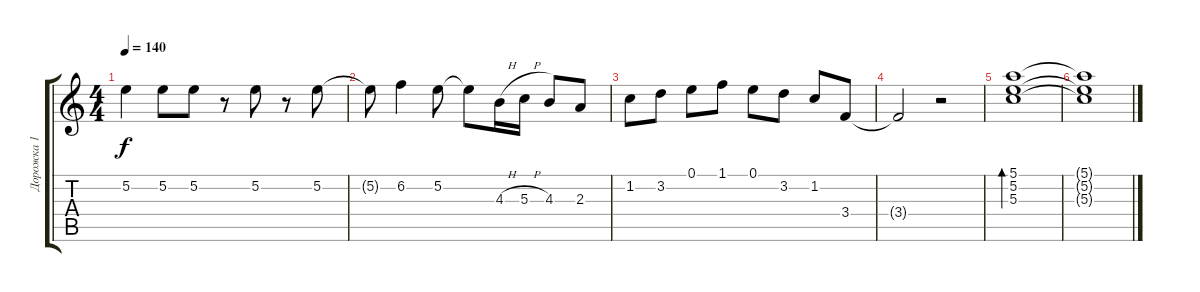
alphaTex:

\track ("Дорожка 1" "Дорожка 1") {instrument acousticguitarnylon}
\staff {score tabs}
\tuning (E4 B3 G3 D3 A2 E2) {hide}
\ts (4 4)
\tempo 140
\clef g2
\ks c
5.2.4{dy f} 5.2.8 5.2.8 r.8 5.2.8 r.8 5.2.8 |
5.2{t}.8 6.2.4 5.2.8 5.2{t}.8 4.3{h}.16 5.3{h}.16 4.3.8 2.3.8 |
1.2.8 3.2.8 0.1.8 1.1.8 0.1.8 3.2.8 1.2.8 3.4.8 |
3.4{t}.2 r.2 |
(5.1 5.2 5.3).1{bd 480} |
(5.1{t} 5.2{t} 5.3{t}).1
